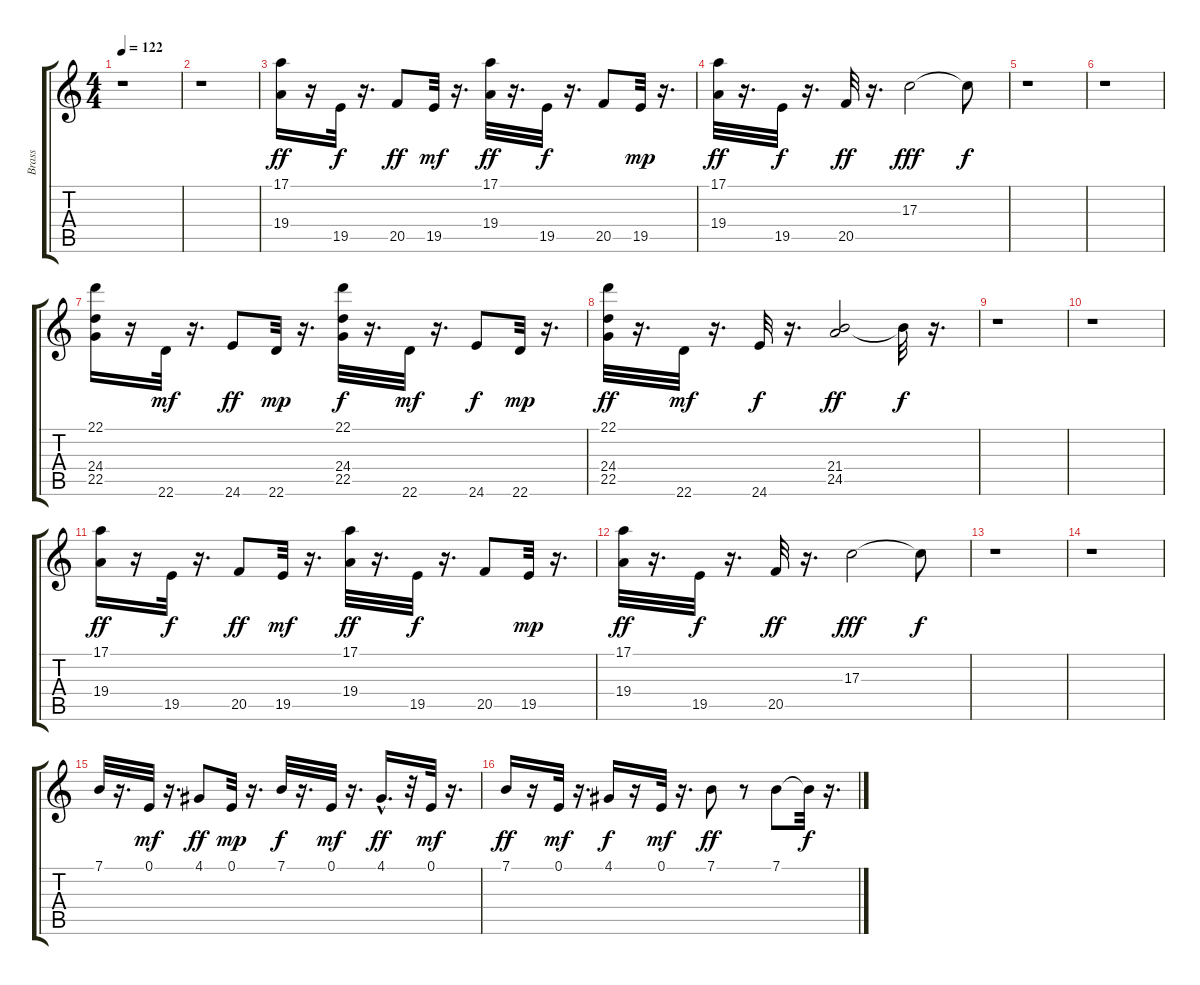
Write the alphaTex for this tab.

\track ("Brass" "Brass") {instrument brasssection}
\staff {score tabs}
\tuning (E4 B3 G3 D3 A2 E2) {hide}
\ts (4 4)
\tempo 122
\clef g2
\ks c
r.1{dy f} |
r.1 |
(17.1 19.4).16{dy ff} r.16 19.5.32{dy f} r.16{d} 20.5.8{dy ff} 19.5.32{dy mf} r.16{d} (17.1 19.4).32{dy ff} r.16{d} 19.5.32{dy f} r.16{d} 20.5.8 19.5.32{dy mp} r.16{d} |
(17.1 19.4).32{dy ff} r.16{d} 19.5.32{dy f} r.16{d} 20.5.32{dy ff} r.16{d} 17.3.2{dy fff} 17.3{t}.8{dy f} |
r.1 |
r.1 |
(22.1 24.4 22.5).16 r.16 22.6.32{dy mf} r.16{d} 24.6.8{dy ff} 22.6.32{dy mp} r.16{d} (22.1 24.4 22.5).32{dy f} r.16{d} 22.6.32{dy mf} r.16{d} 24.6.8{dy f} 22.6.32{dy mp} r.16{d} |
(22.1 24.4 22.5).32{dy ff} r.16{d} 22.6.32{dy mf} r.16{d} 24.6.32{dy f} r.16{d} (21.4 24.5).2{dy ff} 21.4{t}.32{dy f} r.16{d} |
r.1 |
r.1 |
(17.1 19.4).16{dy ff} r.16 19.5.32{dy f} r.16{d} 20.5.8{dy ff} 19.5.32{dy mf} r.16{d} (17.1 19.4).32{dy ff} r.16{d} 19.5.32{dy f} r.16{d} 20.5.8 19.5.32{dy mp} r.16{d} |
(17.1 19.4).32{dy ff} r.16{d} 19.5.32{dy f} r.16{d} 20.5.32{dy ff} r.16{d} 17.3.2{dy fff} 17.3{t}.8{dy f} |
r.1 |
r.1 |
7.1.32 r.16{d} 0.1.32{dy mf} r.16{d} 4.1.8{dy ff} 0.1.32{dy mp} r.16{d} 7.1.32{dy f} r.16{d} 0.1.32{dy mf} r.16{d} 4.1{hac}.16{d dy ff} r.32 0.1.32{dy mf} r.16{d} |
7.1.16{dy ff} r.16 0.1.32{dy mf} r.16{d} 4.1.16{dy f} r.16 0.1.32{dy mf} r.16{d} 7.1.8{dy ff} r.8 7.1.8 7.1{t}.32{dy f} r.16{d}
